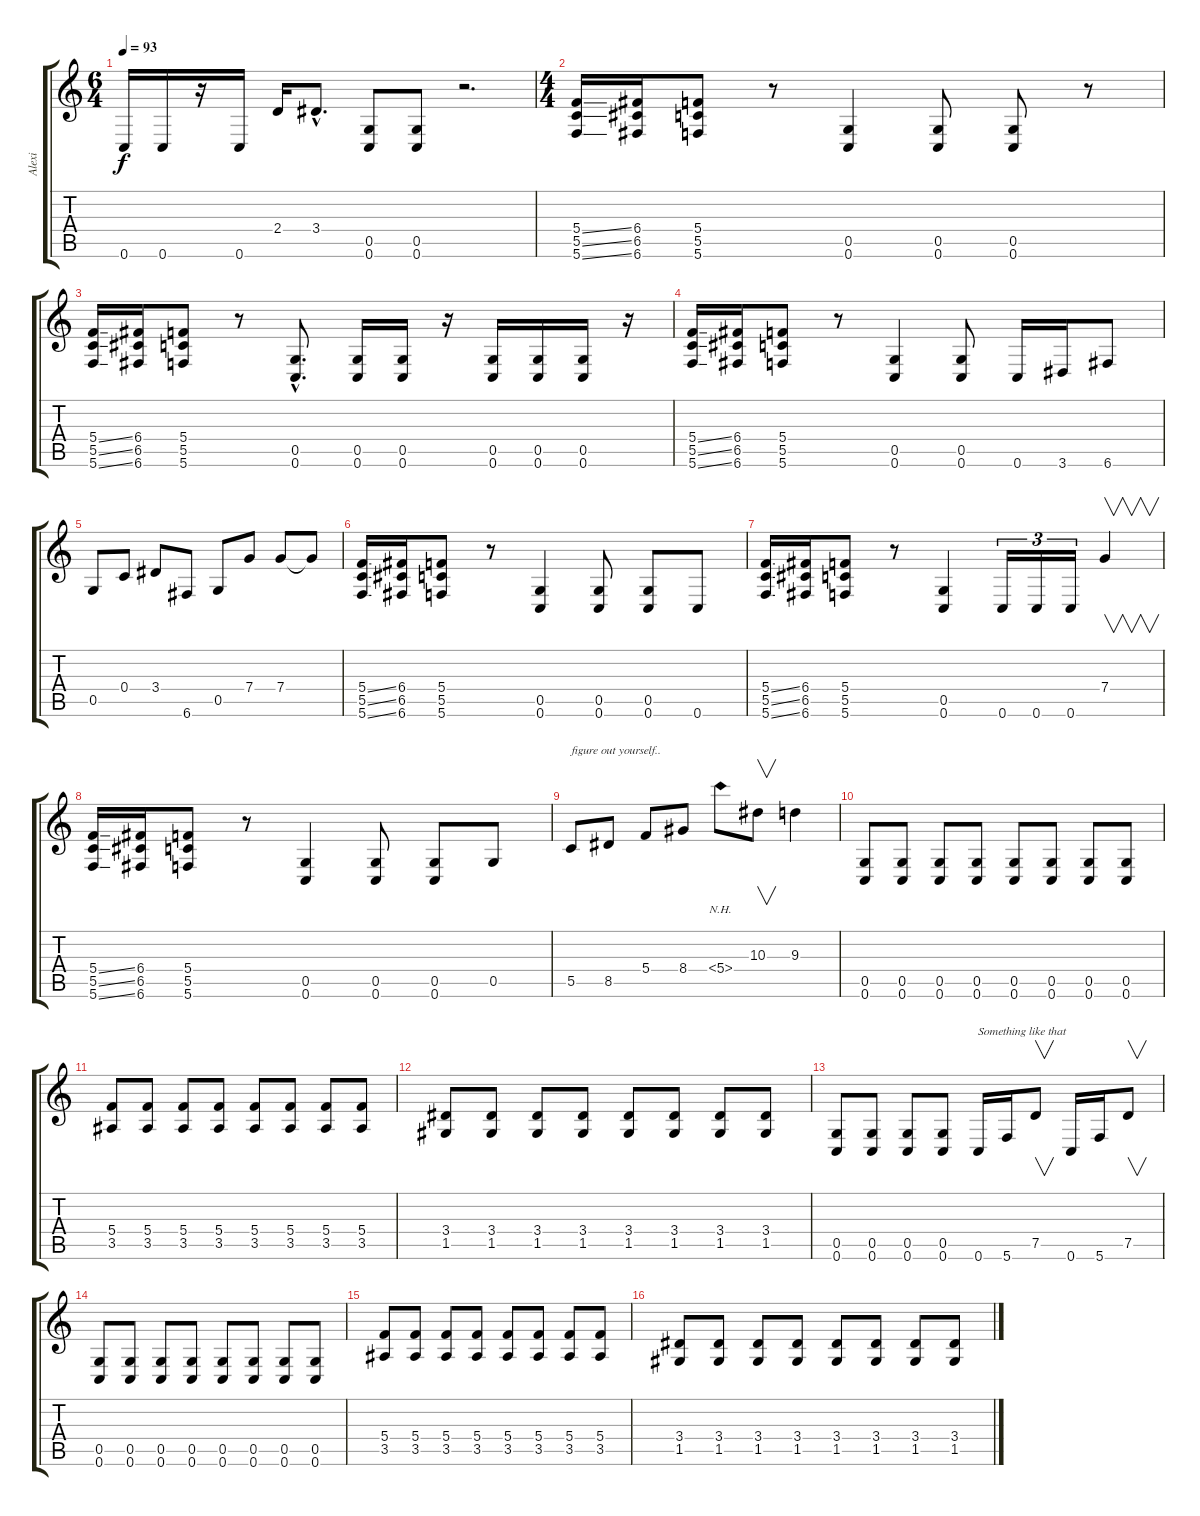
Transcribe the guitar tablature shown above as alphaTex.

\track ("Alexi" "Alexi") {instrument distortionguitar}
\staff {score tabs}
\tuning (D4 A3 F3 C3 G2 C2) {hide}
\ts (6 4)
\tempo 93
\clef g2
\ks c
0.6.16{dy f} 0.6.16 r.16 0.6.16 2.4.16 3.4{hac}.8{d} (0.5 0.6).8 (0.5 0.6).8 r.2{d} |
\ts (4 4)
(5.4{ss} 5.5{ss} 5.6{ss}).16 (6.4 6.5 6.6).16 (5.4 5.5 5.6).8 r.8 (0.5 0.6).4 (0.5 0.6).8 (0.5 0.6).8 r.8 |
(5.4{ss} 5.5{ss} 5.6{ss}).16 (6.4 6.5 6.6).16 (5.4 5.5 5.6).8 r.8 (0.5{hac} 0.6{hac}).8{d} (0.5 0.6).16 (0.5 0.6).16 r.16 (0.5 0.6).16 (0.5 0.6).16 (0.5 0.6).16 r.16 |
(5.4{ss} 5.5{ss} 5.6{ss}).16 (6.4 6.5 6.6).16 (5.4 5.5 5.6).8 r.8 (0.5 0.6).4 (0.5 0.6).8 0.6.16 3.6.16 6.6.8 |
0.5.8 0.4.8 3.4.8 6.6.8 0.5.8 7.4.8 7.4.8 7.4{t}.8 |
(5.4{ss} 5.5{ss} 5.6{ss}).16 (6.4 6.5 6.6).16 (5.4 5.5 5.6).8 r.8 (0.5 0.6).4 (0.5 0.6).8 (0.5 0.6).8 0.6.8 |
(5.4{ss} 5.5{ss} 5.6{ss}).16 (6.4 6.5 6.6).16 (5.4 5.5 5.6).8 r.8 (0.5 0.6).4 0.6.16{tu (3 2)} 0.6.16{tu (3 2)} 0.6.16{tu (3 2)} 7.4.4{v instrument guitarharmonics} |
(5.4{ss} 5.5{ss} 5.6{ss}).16{instrument distortionguitar} (6.4 6.5 6.6).16 (5.4 5.5 5.6).8 r.8 (0.5 0.6).4 (0.5 0.6).8 (0.5 0.6).8 0.5.8 |
5.5.8{txt "figure out yourself.."} 8.5.8 5.4.8 8.4.8 5.4{nh}.8 10.3.8{v} 9.3.4 |
(0.5 0.6).8 (0.5 0.6).8 (0.5 0.6).8 (0.5 0.6).8 (0.5 0.6).8 (0.5 0.6).8 (0.5 0.6).8 (0.5 0.6).8 |
(5.4 3.5).8 (5.4 3.5).8 (5.4 3.5).8 (5.4 3.5).8 (5.4 3.5).8 (5.4 3.5).8 (5.4 3.5).8 (5.4 3.5).8 |
(3.4 1.5).8 (3.4 1.5).8 (3.4 1.5).8 (3.4 1.5).8 (3.4 1.5).8 (3.4 1.5).8 (3.4 1.5).8 (3.4 1.5).8 |
(0.5 0.6).8 (0.5 0.6).8 (0.5 0.6).8 (0.5 0.6).8 0.6.16{txt "Something like that"} 5.6.16 7.5.8{v instrument guitarharmonics} 0.6.16{instrument distortionguitar} 5.6.16 7.5.8{v instrument guitarharmonics} |
(0.5 0.6).8{instrument distortionguitar} (0.5 0.6).8 (0.5 0.6).8 (0.5 0.6).8 (0.5 0.6).8 (0.5 0.6).8 (0.5 0.6).8 (0.5 0.6).8 |
(5.4 3.5).8 (5.4 3.5).8 (5.4 3.5).8 (5.4 3.5).8 (5.4 3.5).8 (5.4 3.5).8 (5.4 3.5).8 (5.4 3.5).8 |
(3.4 1.5).8 (3.4 1.5).8 (3.4 1.5).8 (3.4 1.5).8 (3.4 1.5).8 (3.4 1.5).8 (3.4 1.5).8 (3.4 1.5).8
